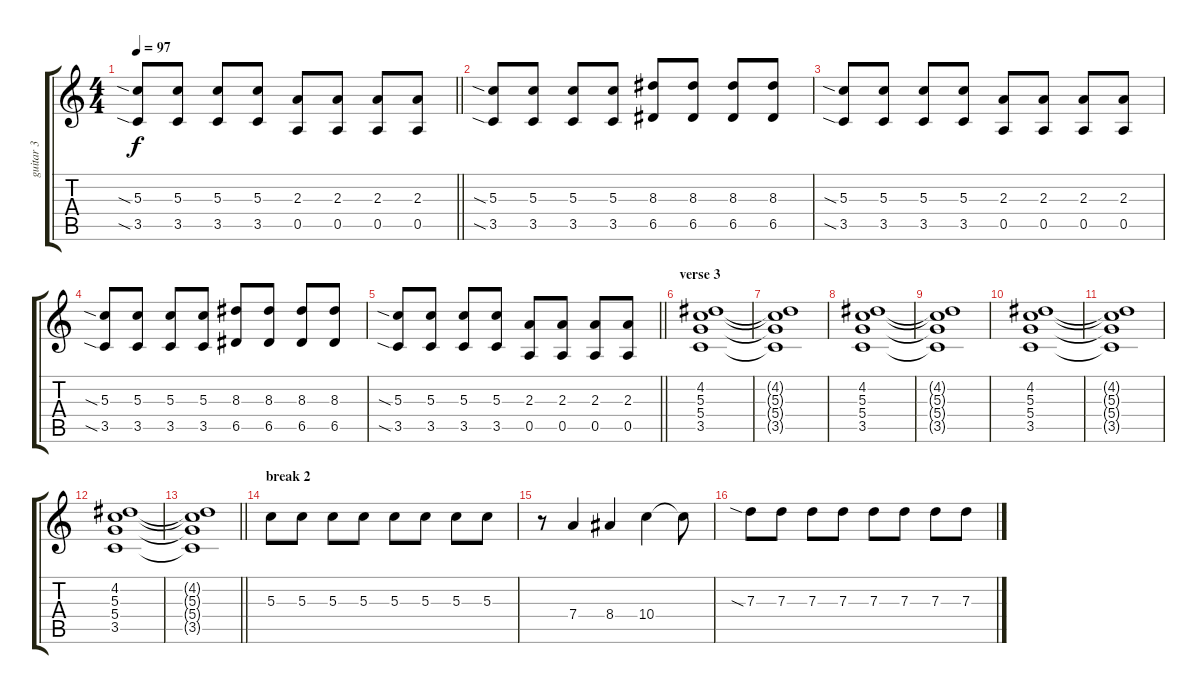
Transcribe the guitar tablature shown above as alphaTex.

\track ("guitar 3" "guitar 3") {instrument electricguitarjazz}
\staff {score tabs}
\tuning (E4 B3 G3 D3 A2 E2) {hide}
\ts (4 4)
\tempo 97
\clef g2
\barLineRight lightlight
\ks c
(5.3{sia} 3.5{sia}).8{dy f} (5.3 3.5).8 (5.3 3.5).8 (5.3 3.5).8 (2.3 0.5).8 (2.3 0.5).8 (2.3 0.5).8 (2.3 0.5).8 |
(5.3{sia} 3.5{sia}).8 (5.3 3.5).8 (5.3 3.5).8 (5.3 3.5).8 (8.3 6.5).8 (8.3 6.5).8 (8.3 6.5).8 (8.3 6.5).8 |
(5.3{sia} 3.5{sia}).8 (5.3 3.5).8 (5.3 3.5).8 (5.3 3.5).8 (2.3 0.5).8 (2.3 0.5).8 (2.3 0.5).8 (2.3 0.5).8 |
(5.3{sia} 3.5{sia}).8 (5.3 3.5).8 (5.3 3.5).8 (5.3 3.5).8 (8.3 6.5).8 (8.3 6.5).8 (8.3 6.5).8 (8.3 6.5).8 |
\barLineRight lightlight
(5.3{sia} 3.5{sia}).8 (5.3 3.5).8 (5.3 3.5).8 (5.3 3.5).8 (2.3 0.5).8 (2.3 0.5).8 (2.3 0.5).8 (2.3 0.5).8 |
\section ("" "verse 3")
(4.2 5.3 5.4 3.5).1 |
(4.2{t} 5.3{t} 5.4{t} 3.5{t}).1 |
(4.2 5.3 5.4 3.5).1 |
(4.2{t} 5.3{t} 5.4{t} 3.5{t}).1 |
(4.2 5.3 5.4 3.5).1 |
(4.2{t} 5.3{t} 5.4{t} 3.5{t}).1 |
(4.2 5.3 5.4 3.5).1 |
\barLineRight lightlight
(4.2{t} 5.3{t} 5.4{t} 3.5{t}).1 |
\section ("" "break 2")
5.3.8 5.3.8 5.3.8 5.3.8 5.3.8 5.3.8 5.3.8 5.3.8 |
r.8 7.4.4 8.4.4 10.4.4 10.4{t}.8 |
7.3{sia}.8 7.3.8 7.3.8 7.3.8 7.3.8 7.3.8 7.3.8 7.3{ss}.8
